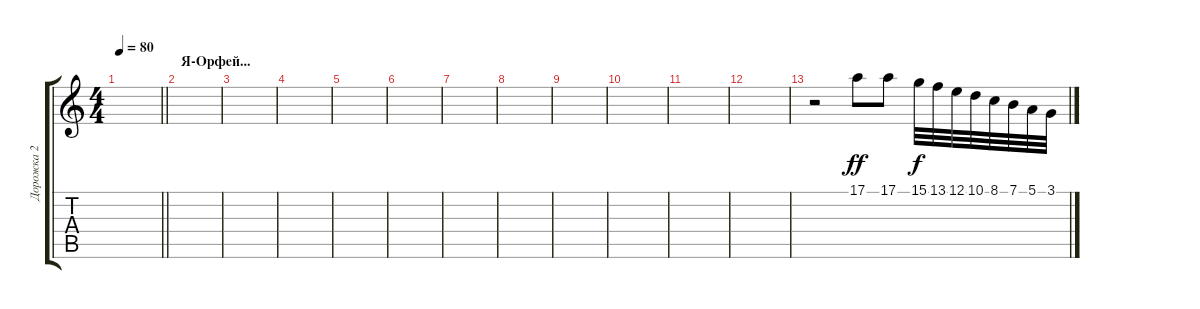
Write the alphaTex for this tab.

\track ("Дорожка 2" "Дорожка 2") {instrument viola}
\staff {score tabs}
\tuning (E4 B3 G3 D3 A2 E2) {hide}
\ts (4 4)
\tempo 80
\clef g2
\barLineRight lightlight
\ks c
|
\section ("" "Я-Орфей...")
|
|
|
|
|
|
|
|
|
|
|
r.2 17.1.8{dy ff} 17.1.8 15.1.32{dy f} 13.1.32 12.1.32 10.1.32 8.1.32 7.1.32 5.1.32 3.1.32
